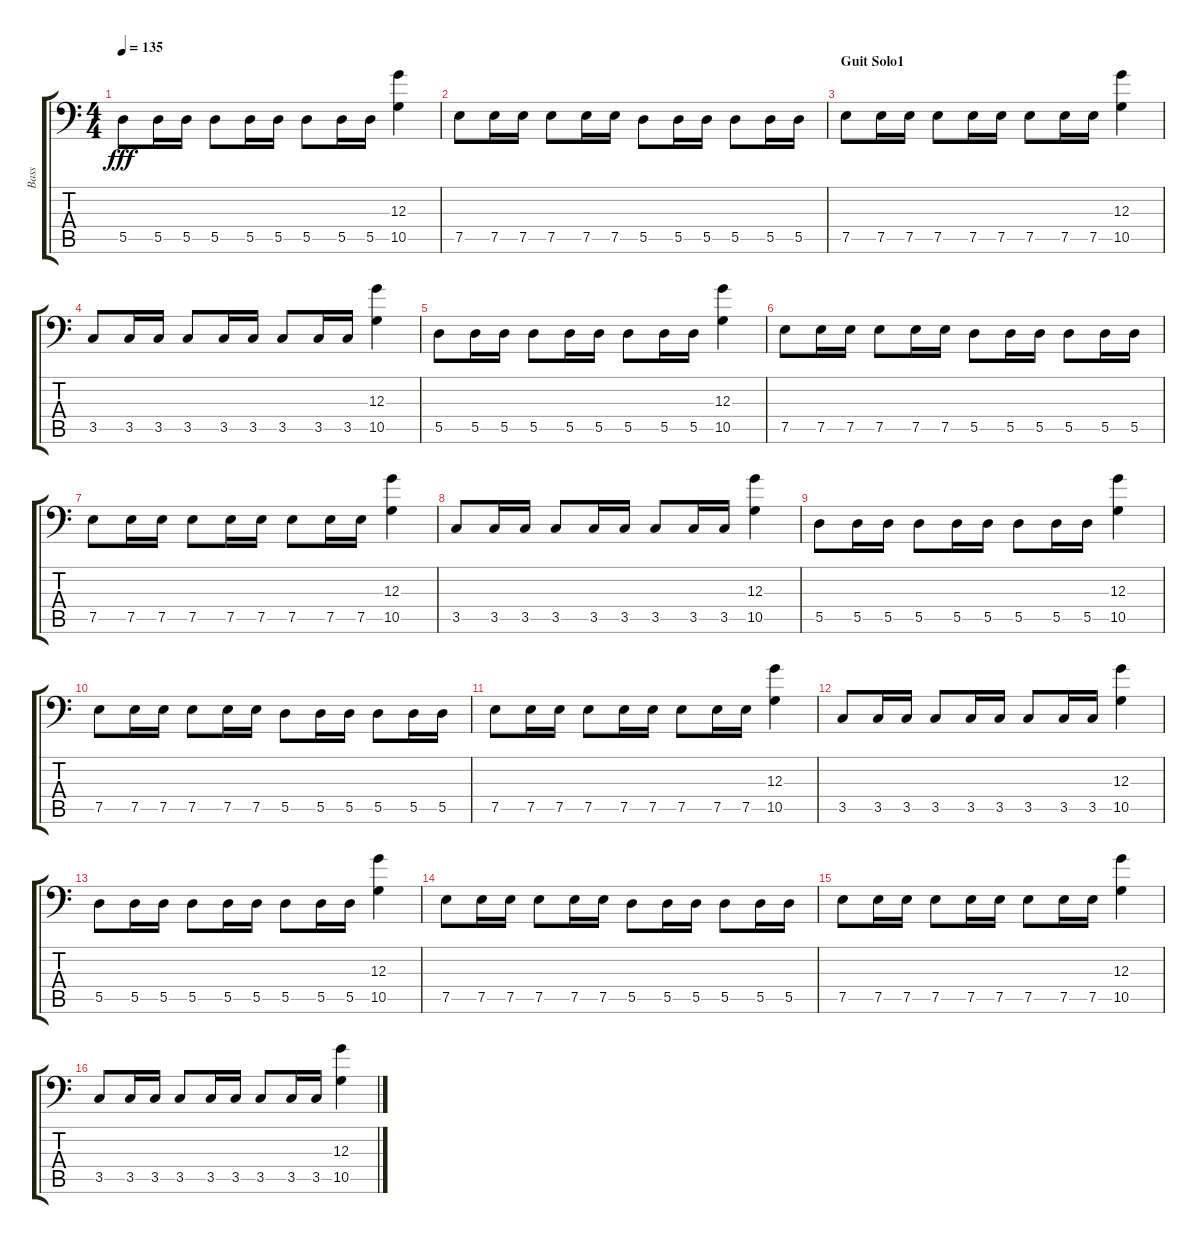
\track ("Bass" "Bass") {instrument electricbassfinger}
\staff {score tabs}
\tuning (E3 B2 G2 D2 A1 E1) {hide}
\ts (4 4)
\tempo 135
\clef f4
\ks c
5.5.8{dy fff} 5.5.16 5.5.16 5.5.8 5.5.16 5.5.16 5.5.8 5.5.16 5.5.16 (12.3 10.5).4 |
7.5.8 7.5.16 7.5.16 7.5.8 7.5.16 7.5.16 5.5.8 5.5.16 5.5.16 5.5.8 5.5.16 5.5.16 |
\section ("" "Guit Solo1")
7.5.8 7.5.16 7.5.16 7.5.8 7.5.16 7.5.16 7.5.8 7.5.16 7.5.16 (12.3 10.5).4 |
3.5.8 3.5.16 3.5.16 3.5.8 3.5.16 3.5.16 3.5.8 3.5.16 3.5.16 (12.3 10.5).4 |
5.5.8 5.5.16 5.5.16 5.5.8 5.5.16 5.5.16 5.5.8 5.5.16 5.5.16 (12.3 10.5).4 |
7.5.8 7.5.16 7.5.16 7.5.8 7.5.16 7.5.16 5.5.8 5.5.16 5.5.16 5.5.8 5.5.16 5.5.16 |
7.5.8 7.5.16 7.5.16 7.5.8 7.5.16 7.5.16 7.5.8 7.5.16 7.5.16 (12.3 10.5).4 |
3.5.8 3.5.16 3.5.16 3.5.8 3.5.16 3.5.16 3.5.8 3.5.16 3.5.16 (12.3 10.5).4 |
5.5.8 5.5.16 5.5.16 5.5.8 5.5.16 5.5.16 5.5.8 5.5.16 5.5.16 (12.3 10.5).4 |
7.5.8 7.5.16 7.5.16 7.5.8 7.5.16 7.5.16 5.5.8 5.5.16 5.5.16 5.5.8 5.5.16 5.5.16 |
7.5.8 7.5.16 7.5.16 7.5.8 7.5.16 7.5.16 7.5.8 7.5.16 7.5.16 (12.3 10.5).4 |
3.5.8 3.5.16 3.5.16 3.5.8 3.5.16 3.5.16 3.5.8 3.5.16 3.5.16 (12.3 10.5).4 |
5.5.8 5.5.16 5.5.16 5.5.8 5.5.16 5.5.16 5.5.8 5.5.16 5.5.16 (12.3 10.5).4 |
7.5.8 7.5.16 7.5.16 7.5.8 7.5.16 7.5.16 5.5.8 5.5.16 5.5.16 5.5.8 5.5.16 5.5.16 |
7.5.8 7.5.16 7.5.16 7.5.8 7.5.16 7.5.16 7.5.8 7.5.16 7.5.16 (12.3 10.5).4 |
3.5.8 3.5.16 3.5.16 3.5.8 3.5.16 3.5.16 3.5.8 3.5.16 3.5.16 (12.3 10.5).4
